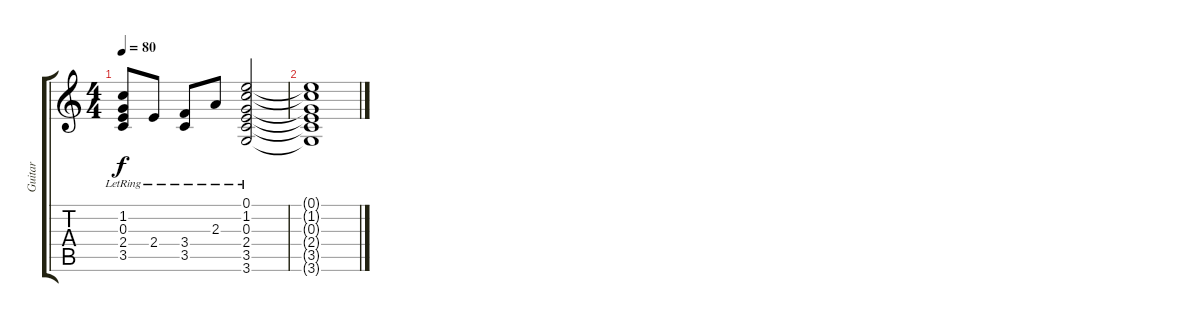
\track ("Guitar" "Guitar") {instrument acousticguitarsteel}
\staff {score tabs}
\tuning (E4 B3 G3 D3 A2 E2) {hide}
\ts (4 4)
\tempo 80
\clef g2
\ks c
(1.2{lr} 0.3{lr} 2.4{lr} 3.5{lr}).8{dy f} 2.4{lr}.8 (3.4{lr} 3.5{lr}).8 2.3{lr}.8 (0.1{lr} 1.2{lr} 0.3{lr} 2.4 3.5{lr} 3.6{lr}).2 |
(0.1{t} 1.2{t} 0.3{t} 2.4{t} 3.5{t} 3.6{t}).1
